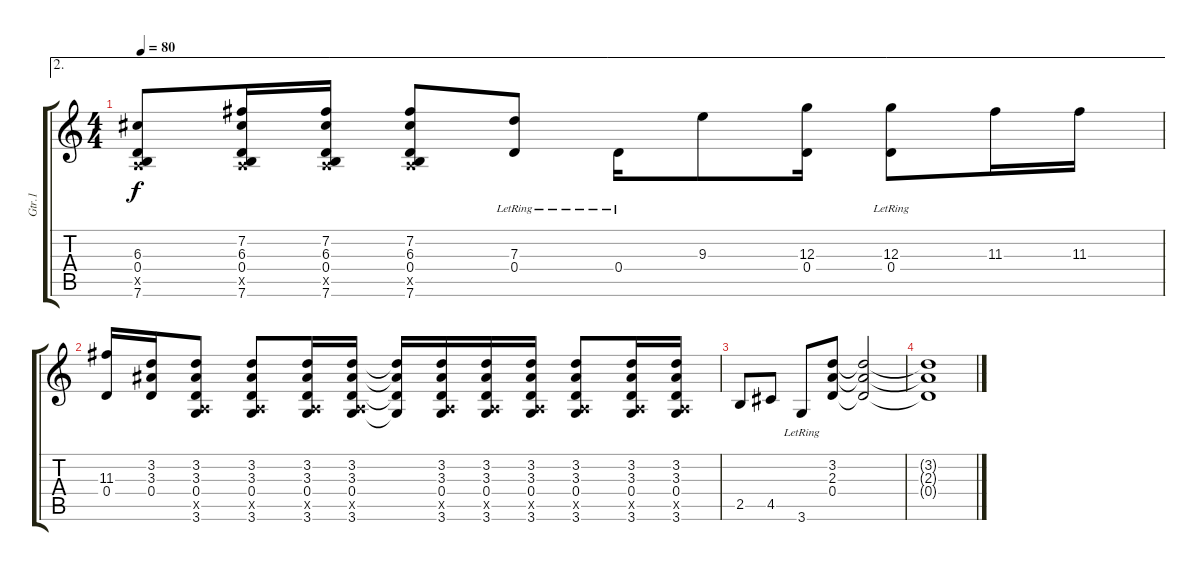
\track ("Gtr.1" "Gtr.1") {instrument electricguitarjazz}
\staff {score tabs}
\tuning (E4 B3 G3 D3 A2 E2) {hide}
\ae 2
\ts (4 4)
\tempo 80
\clef g2
\ks c
(6.3 0.4 0.5{x} 7.6).8{dy f} (7.2 6.3 0.4 0.5{x} 7.6).16 (7.2 6.3 0.4 0.5{x} 7.6).16 (7.2 6.3 0.4 0.5{x} 7.6).8 (7.3{lr} 0.4).8 0.4{lr}.16 9.3.8 (12.3 0.4).16 (12.3 0.4{lr}).8 11.3.16 11.3.16 |
(11.3 0.4).16 (3.2 3.3 0.4).16 (3.2 3.3 0.4 0.5{x} 3.6).8 (3.2 3.3 0.4 0.5{x} 3.6).8 (3.2 3.3 0.4 0.5{x} 3.6).16 (3.2 3.3 0.4 0.5{x} 3.6).16 (3.2{t} 3.3{t} 0.4{t} 3.6{t}).16 (3.2 3.3 0.4 0.5{x} 3.6).16 (3.2 3.3 0.4 0.5{x} 3.6).16 (3.2 3.3 0.4 0.5{x} 3.6).16 (3.2 3.3 0.4 0.5{x} 3.6).8 (3.2 3.3 0.4 0.5{x} 3.6).16 (3.2 3.3 0.4 0.5{x} 3.6).16 |
2.5.8 4.5.8 3.6{lr}.8 (3.2 2.3 0.4).8 (3.2{t} 2.3{t} 0.4{t}).2 |
(3.2{t} 2.3{t} 0.4{t}).1
